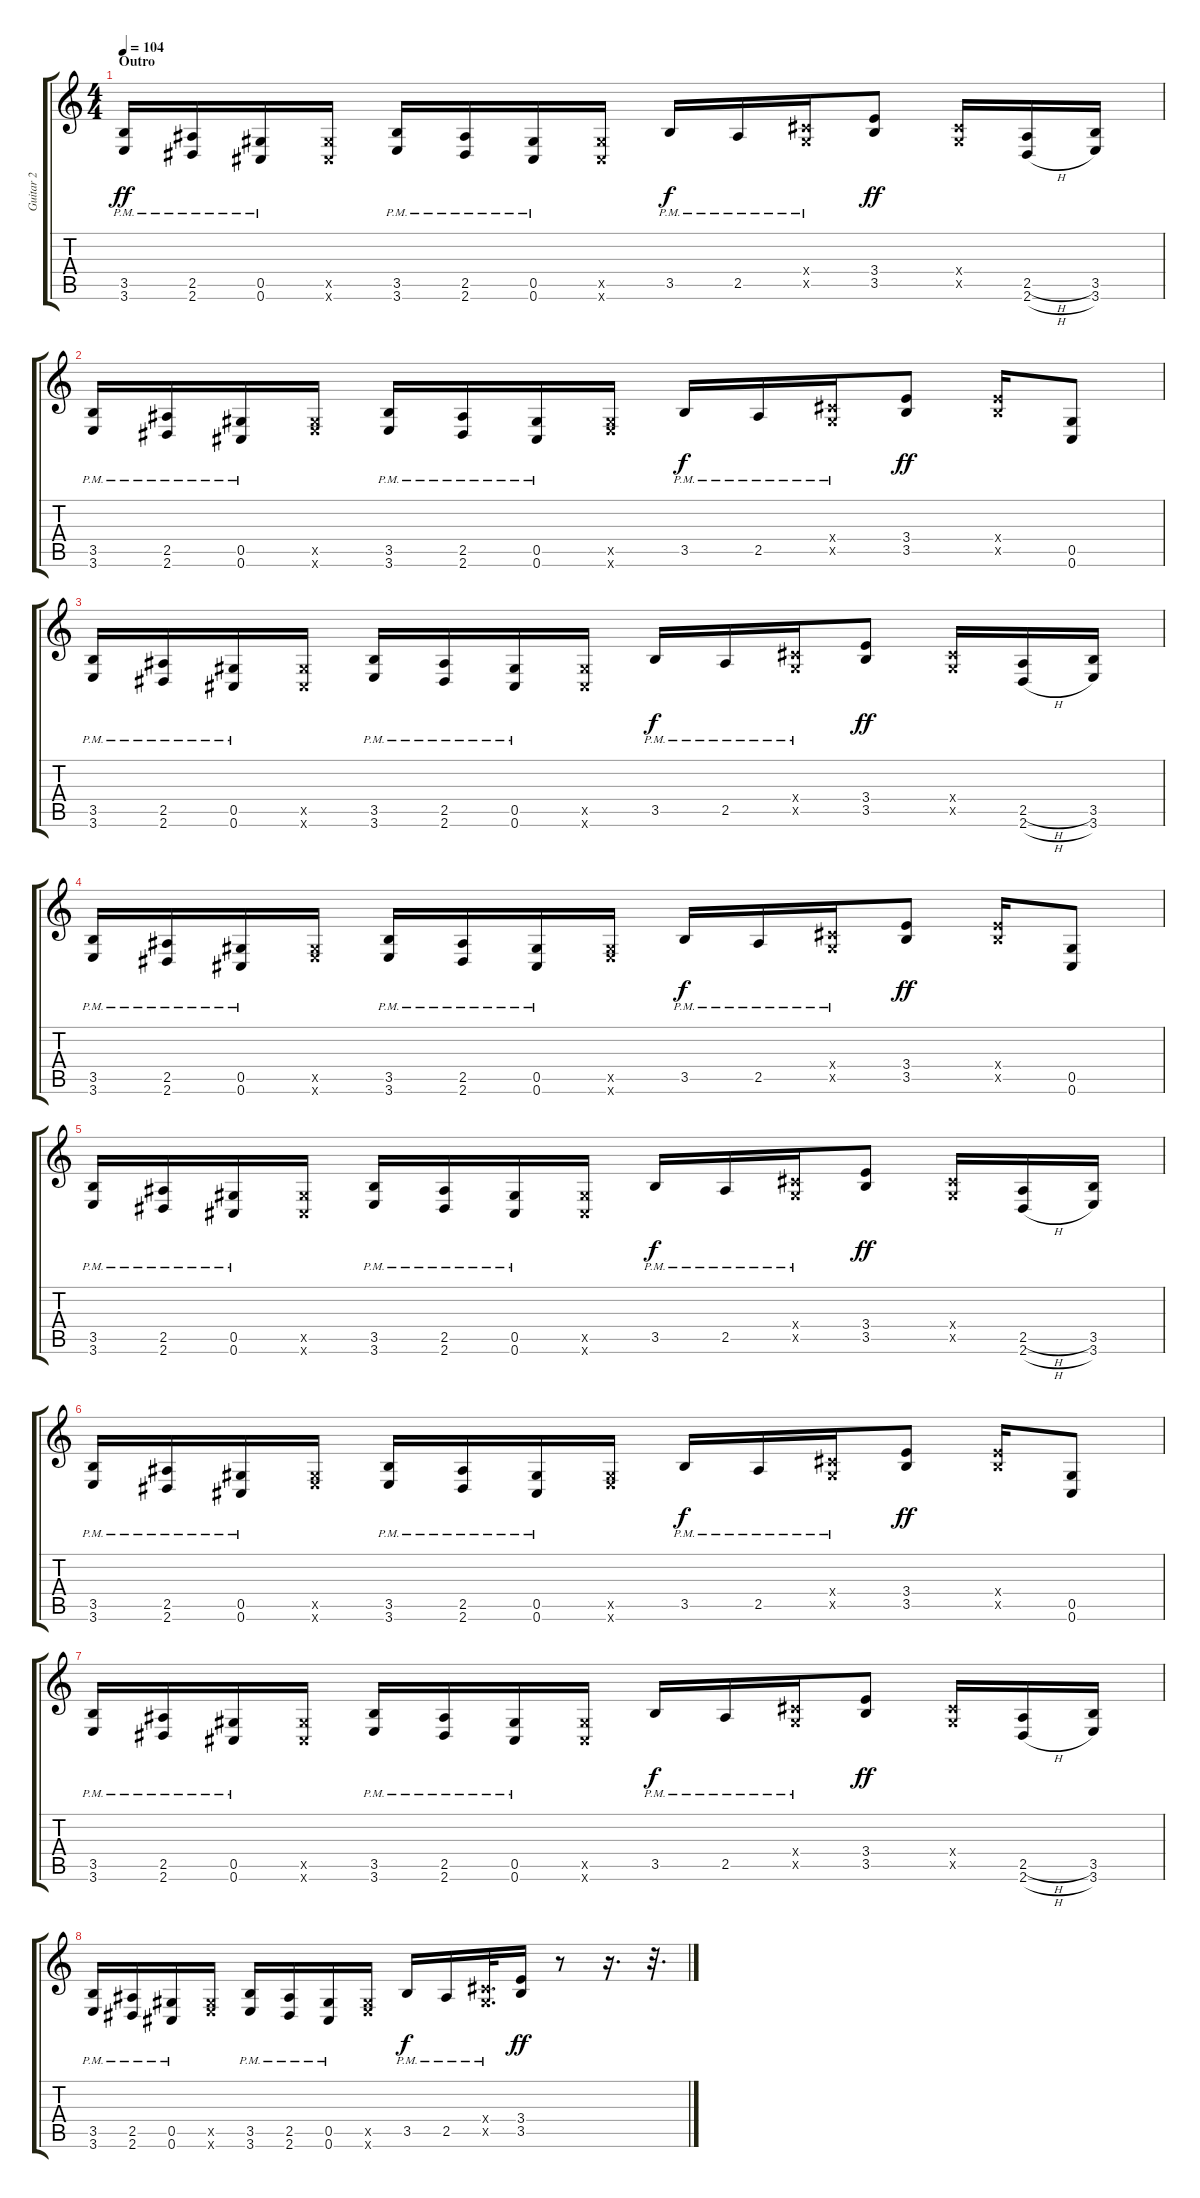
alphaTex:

\track ("Guitar 2" "Guitar 2") {instrument overdrivenguitar}
\staff {score tabs}
\tuning (Eb4 Bb3 Gb3 Db3 Ab2 Db2) {hide}
\ts (4 4)
\section ("" "Outro")
\tempo 104
\clef g2
\ks c
(3.5{pm} 3.6{pm}).16{dy ff} (2.5{pm} 2.6{pm}).16 (0.5{pm} 0.6{pm}).16 (0.5{x} 0.6{x}).16 (3.5{pm} 3.6{pm}).16 (2.5{pm} 2.6{pm}).16 (0.5{pm} 0.6{pm}).16 (0.5{x} 0.6{x}).16 3.5{pm}.16{dy f} 2.5{pm}.16 (0.4{x} 0.5{pm x}).16 (3.4 3.5).8{dy ff} (0.4{x} 0.5{x}).16 (2.5{h} 2.6{h}).16 (3.5 3.6).16 |
(3.5{pm} 3.6{pm}).16 (2.5{pm} 2.6{pm}).16 (0.5{pm} 0.6{pm}).16 (0.5{x} 3.6{x}).16 (3.5{pm} 3.6{pm}).16 (2.5{pm} 2.6{pm}).16 (0.5{pm} 0.6{pm}).16 (0.5{x} 3.6{x}).16 3.5{pm}.16{dy f} 2.5{pm}.16 (0.4{x} 0.5{pm x}).16 (3.4 3.5).8{dy ff} (3.4{x} 3.5{x}).16 (0.5 0.6).8 |
(3.5{pm} 3.6{pm}).16 (2.5{pm} 2.6{pm}).16 (0.5{pm} 0.6{pm}).16 (0.5{x} 0.6{x}).16 (3.5{pm} 3.6{pm}).16 (2.5{pm} 2.6{pm}).16 (0.5{pm} 0.6{pm}).16 (0.5{x} 0.6{x}).16 3.5{pm}.16{dy f} 2.5{pm}.16 (0.4{x} 0.5{pm x}).16 (3.4 3.5).8{dy ff} (0.4{x} 0.5{x}).16 (2.5{h} 2.6{h}).16 (3.5 3.6).16 |
(3.5{pm} 3.6{pm}).16 (2.5{pm} 2.6{pm}).16 (0.5{pm} 0.6{pm}).16 (0.5{x} 3.6{x}).16 (3.5{pm} 3.6{pm}).16 (2.5{pm} 2.6{pm}).16 (0.5{pm} 0.6{pm}).16 (0.5{x} 3.6{x}).16 3.5{pm}.16{dy f} 2.5{pm}.16 (0.4{x} 0.5{pm x}).16 (3.4 3.5).8{dy ff} (3.4{x} 3.5{x}).16 (0.5 0.6).8 |
(3.5{pm} 3.6{pm}).16 (2.5{pm} 2.6{pm}).16 (0.5{pm} 0.6{pm}).16 (0.5{x} 0.6{x}).16 (3.5{pm} 3.6{pm}).16 (2.5{pm} 2.6{pm}).16 (0.5{pm} 0.6{pm}).16 (0.5{x} 0.6{x}).16 3.5{pm}.16{dy f} 2.5{pm}.16 (0.4{x} 0.5{pm x}).16 (3.4 3.5).8{dy ff} (0.4{x} 0.5{x}).16 (2.5{h} 2.6{h}).16 (3.5 3.6).16 |
(3.5{pm} 3.6{pm}).16 (2.5{pm} 2.6{pm}).16 (0.5{pm} 0.6{pm}).16 (0.5{x} 3.6{x}).16 (3.5{pm} 3.6{pm}).16 (2.5{pm} 2.6{pm}).16 (0.5{pm} 0.6{pm}).16 (0.5{x} 3.6{x}).16 3.5{pm}.16{dy f} 2.5{pm}.16 (0.4{x} 0.5{pm x}).16 (3.4 3.5).8{dy ff} (3.4{x} 3.5{x}).16 (0.5 0.6).8 |
(3.5{pm} 3.6{pm}).16 (2.5{pm} 2.6{pm}).16 (0.5{pm} 0.6{pm}).16 (0.5{x} 0.6{x}).16 (3.5{pm} 3.6{pm}).16 (2.5{pm} 2.6{pm}).16 (0.5{pm} 0.6{pm}).16 (0.5{x} 0.6{x}).16 3.5{pm}.16{dy f} 2.5{pm}.16 (0.4{x} 0.5{pm x}).16 (3.4 3.5).8{dy ff} (0.4{x} 0.5{x}).16 (2.5{h} 2.6{h}).16 (3.5 3.6).16 |
(3.5{pm} 3.6{pm}).16 (2.5{pm} 2.6{pm}).16 (0.5{pm} 0.6{pm}).16 (0.5{x} 3.6{x}).16 (3.5{pm} 3.6{pm}).16 (2.5{pm} 2.6{pm}).16 (0.5{pm} 0.6{pm}).16 (0.5{x} 3.6{x}).16 3.5{pm}.16{dy f} 2.5{pm}.16 (0.4{x} 0.5{pm x}).32{d} (3.4 3.5).16{dy ff} r.8 r.16{d} r.32{d}
